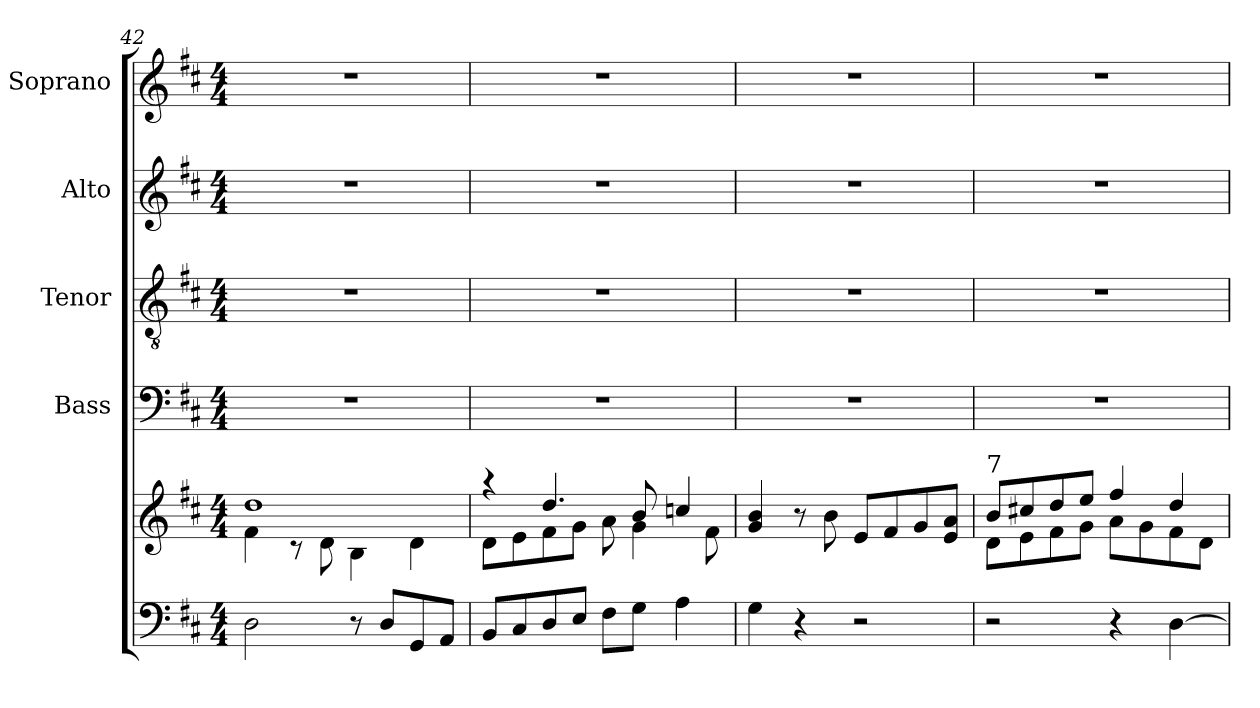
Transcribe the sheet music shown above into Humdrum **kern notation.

**kern	**kern	**kern	**kern	**kern	**kern
*part5	*part5	*part4	*part3	*part2	*part1
*staff6	*staff5	*staff4	*staff3	*staff2	*staff1
*	*	*I"Bass	*I"Tenor	*I"Alto	*I"Soprano
*clefF4	*clefG2	*clefF4	*clefGv2	*clefG2	*clefG2
*k[f#c#]	*k[f#c#]	*k[f#c#]	*k[f#c#]	*k[f#c#]	*k[f#c#]
*D:	*D:	*D:	*D:	*D:	*D:
*M4/4	*M4/4	*M4/4	*M4/4	*M4/4	*M4/4
=42	=42	=42	=42	=42	=42
*	*^	*	*	*	*
2D\	1dd	4f#\	1r	1r	1r	1r
.	.	8rc	.	.	.	.
.	.	8d\	.	.	.	.
8r	.	4B\	.	.	.	.
8D/L	.	.	.	.	.	.
8GG/	.	4d\	.	.	.	.
8AA/J	.	.	.	.	.	.
=43	=43	=43	=43	=43	=43	=43
8BB/L	4raa	8d\L	1r	1r	1r	1r
8C#/	.	8e\	.	.	.	.
8D/	4.dd/	8f#\	.	.	.	.
8E/J	.	8g\J	.	.	.	.
8F#\L	.	8a\	.	.	.	.
8G\J	8b/	4g\	.	.	.	.
4A\	4ccn/	.	.	.	.	.
.	.	8f#\	.	.	.	.
*	*v	*v	*	*	*	*
=44	=44	=44	=44	=44	=44
4G\	4g/ 4b/	1r	1r	1r	1r
4r	8r	.	.	.	.
.	8b\	.	.	.	.
2r	8e/L	.	.	.	.
.	8f#/	.	.	.	.
.	8g/	.	.	.	.
.	8e/ 8a/J	.	.	.	.
!!LO:LB:g=z
=45	=45	=45	=45	=45	=45
*	*^	*	*	*	*
!	!LO:TX:a:t=7	!	!	!	!	!
2r	8b/L	8d\L	1r	1r	1r	1r
.	8cc#X/	8e\	.	.	.	.
.	8dd/	8f#\	.	.	.	.
.	8ee/J	8g\J	.	.	.	.
4r	4ff#/	8a\L	.	.	.	.
.	.	8g\	.	.	.	.
[4D\	4dd/	8f#\	.	.	.	.
.	.	8d\J	.	.	.	.
*	*v	*v	*	*	*	*
=	=	=	=	=	=
*-	*-	*-	*-	*-	*-
